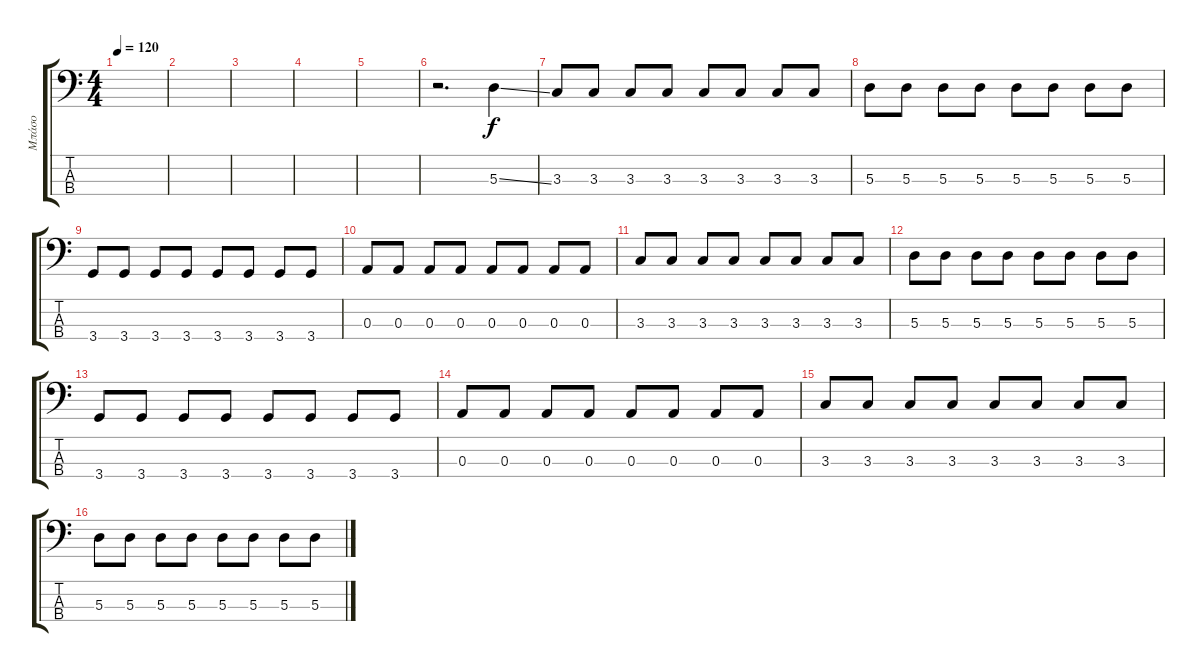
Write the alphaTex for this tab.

\track ("Μπάσο" "Μπάσο") {instrument acousticguitarnylon}
\staff {score tabs}
\tuning (G2 D2 A1 E1) {hide}
\ts (4 4)
\tempo 120
\clef f4
\ks c
|
|
|
|
|
r.2{d} 5.3{ss}.4 |
3.3.8 3.3.8 3.3.8 3.3.8 3.3.8 3.3.8 3.3.8 3.3.8 |
5.3.8 5.3.8 5.3.8 5.3.8 5.3.8 5.3.8 5.3.8 5.3.8 |
3.4.8 3.4.8 3.4.8 3.4.8 3.4.8 3.4.8 3.4.8 3.4.8 |
0.3.8 0.3.8 0.3.8 0.3.8 0.3.8 0.3.8 0.3.8 0.3.8 |
3.3.8 3.3.8 3.3.8 3.3.8 3.3.8 3.3.8 3.3.8 3.3.8 |
5.3.8 5.3.8 5.3.8 5.3.8 5.3.8 5.3.8 5.3.8 5.3.8 |
3.4.8 3.4.8 3.4.8 3.4.8 3.4.8 3.4.8 3.4.8 3.4.8 |
0.3.8 0.3.8 0.3.8 0.3.8 0.3.8 0.3.8 0.3.8 0.3.8 |
3.3.8 3.3.8 3.3.8 3.3.8 3.3.8 3.3.8 3.3.8 3.3.8 |
5.3.8 5.3.8 5.3.8 5.3.8 5.3.8 5.3.8 5.3.8 5.3.8
